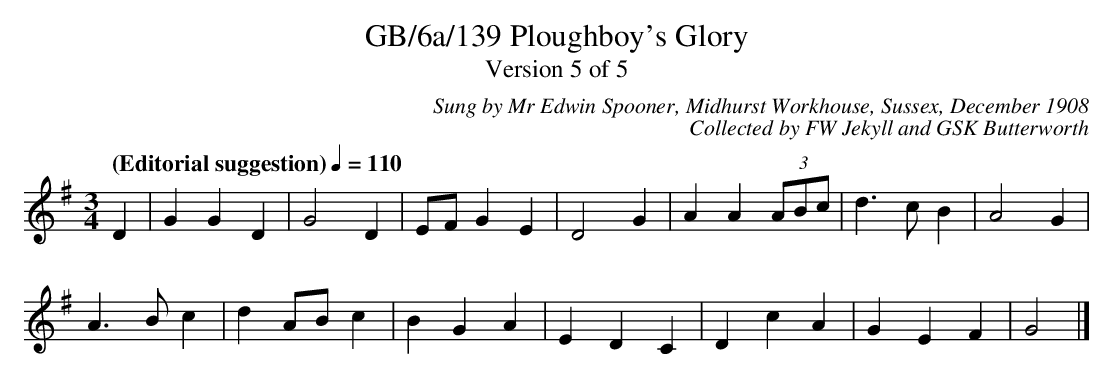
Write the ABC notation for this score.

X:1
T:GB/6a/139 Ploughboy's Glory
T:Version 5 of 5
C:Sung by Mr Edwin Spooner, Midhurst Workhouse, Sussex, December 1908
C:Collected by FW Jekyll and GSK Butterworth
M:3/4
L:1/8
Q:"(Editorial suggestion)" 1/4=110
K:G
D2 | G2 G2 D2 | G4 D2 | EF G2 E2 | D4 G2 | A2 A2 (3ABc | d3 c B2 | A4 G2 |
A3 B c2 | d2 AB c2 | B2 G2 A2 | E2 D2 C2 | D2 c2 A2 | G2 E2 F2 | G4 |]
